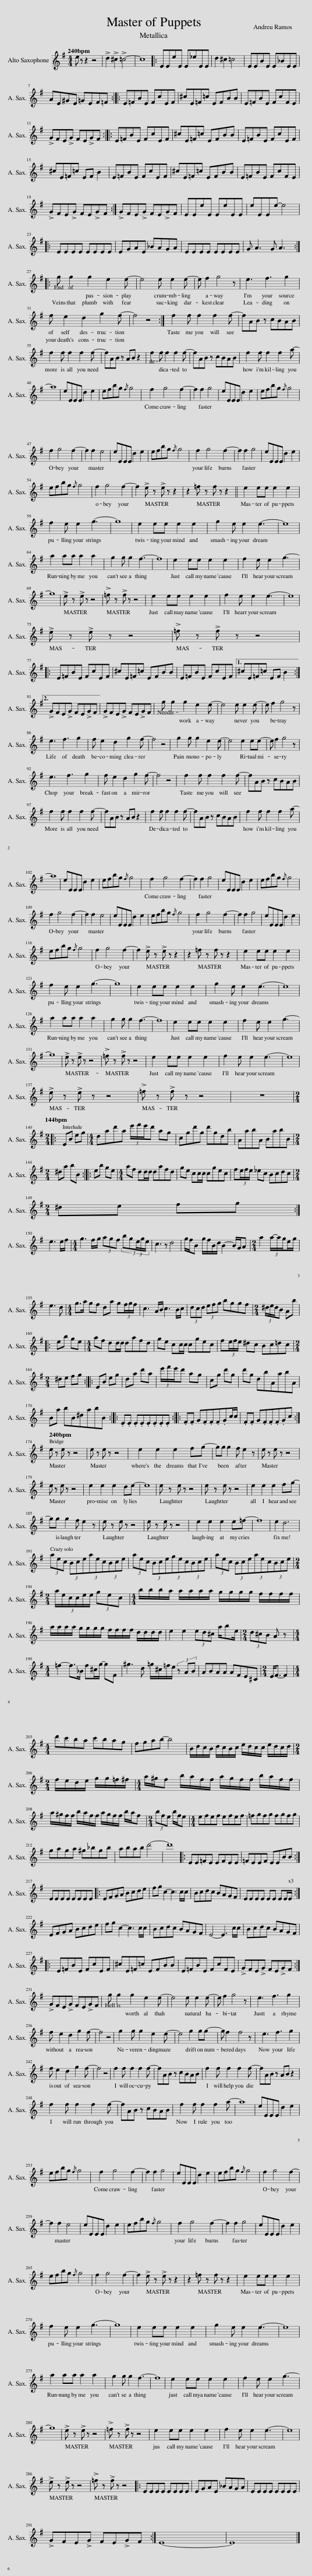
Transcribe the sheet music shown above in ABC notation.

X:1
L:1/8
Q:1/4=240
M:4/4
I:linebreak $
K:none
V:1 treble transpose=-9
V:1
[K:G] e z z2 z4 | !>!d2 !>!^c2 !>!=c4- | c8 |: EEeE E_eEE | d2 ^c2 =c4 | %5
 EEBE E_BEE |$ AE^GE =GEF=F :: E=FBE FcEF | ^cE=F=c EFBB | E=FBE FcFE |$ %10
 !>!GFE!>!G FE!>!GF :: E=FBE FcEF | ^cE=F=c EFBB | E=FBE FcEF |$ ^cE=F=c EF B2 | %15
 E=FBE FcEF | ^cE=F=c EFBB | E=FBE FcFE |$ !>!GFE!>!G FE!>!GF :| !>!GFE!>!G FE!>!GF | %20
 EEeE EeEE | eEEe- e4 |:$ EEEE EEEE | EGAE _BAGA | EEEE EEEE | %25
 G A3 G A3 ::$ g g2 g2 e2 e- | e4 e e2 e- | e f2 g4 z | e3 f3 g2 |$ %30
 f e2 d2 g2 f- | f4 z4 :| f2 f f2 f2 f- | fAB z cBAB |$ f2 f f2 f2 f- | %35
 fAB z AB z2 | f2 f f2 f2 f- | fAB z cBAB | f2 f f2 f2 a- |$ a8 | %40
 eEEE d2 e2 | efbg{/f} g4 | f2 g4 f2- | f2 f2 g4 | eEEE d2 e2 | %45
 efbg{/f} g4 |$ f2 g4 f2- | f2 f2 e4 | eEEE d2 e2 | efbg{/f} g4 | %50
 f2 g4 f2- | f2 f2 g4 | eEEE d2 e2 |$ efbg{/f} g4 | f2 g4 f2- | %55
 f2 !>!e z !>!e z z2 | z2 =f z f z z2 || e2 ee e2 e2 |$ f2 e e2 g3- | g8 | %60
 e2 ee e2 e2 | g2 e e2 e3- | e8 |$ a2 aa a2 a2 | g2 g g2 f3- | %65
 f8 | e2 ee e2 e2 | f2 e e2 g3- |$ g8 | !>!e z !>!e z z4 | %70
 !>!=f z !>!f z z4 | e2 ee e2 e2 | f2 e e2 e3- | e8 |$ !>!e z !>!e z z4 | %75
 !>!=f z !>!f z z4 |:$ E=FBE FcEF | ^cE=F=c EFBB | E=FBE FcEF |1 ^cE=F=c EF B2 :|2$ %80
 !>!GFE!>!G FE!>!GF || !>!GFE!>!G FE!>!GF | g g2 g2 e2 e- | e4 e e2 e- | e f2 g4 z |$ %85
 e3 f3 g2 | f e2 d2 g2 f- | f4 z4 | g2 g g2 e2 e- | e4 e2 ee- | %90
 e f2 g4 z |$ e3 f3 g2 | f e2 d2 g2 f- | f4 z4 | f2 f f2 f2 f- | %95
 fAB z cBAB |$ f2 f f2 f2 f- | fAB z AB z2 | f2 f f2 f2 f- | fAB z cBAB | %100
 f2 f f2 f2 a- |$ a8 | eEEE d2 e2 | efbg{/f} g4 | f2 g4 f2- | %105
 f2 f2 g4 | eEEE d2 e2 | efbg{/f} g4 |$ f2 g4 f2- | f2 f2 e4 | %110
 eEEE d2 e2 | efbg{/f} g4 | f2 g4 f2- | f2 f2 g4 | eEEE d2 e2 |$ %115
 efbg{/f} g4 | f2 g4 f2- | f2 !>!e z !>!e z z2 | z2 =f z f z z2 | e2 ee e2 e2 |$ %120
 f2 e e2 g3- | g8 | e2 ee e2 e2 | g2 e e2 e3- | e8 |$ %125
 a2 aa a2 a2 | g2 g g2 f3- | f8 | e2 ee e2 e2 | f2 e e2 g3- |$ %130
 g8 | !>!e z !>!e z z4 | !>!=f z !>!f z z4 | e2 ee e2 e2 | f2 e e2 e3- | %135
 e8 |$ !>!e z !>!e z z4 | !>!=f z !>!f z z4 | z8 |:$[M:2/4][Q:1/4=144] EB eg | %140
[M:4/4] dad'a (3e'/f'/e'/d' ag | cgd'g d'gdb | AabA BabB |$[M:2/4] ^da bB :: eb ge | %145
[M:4/4] af dd/d/ dafd | ge cc/c/ cgec | f(3e/f/e/ _ec Bcdc |$[M:2/4] ^de fg :|$ e3 e/f/ | %150
[M:4/4] g3 f/g/ (3agf (3:2:5bg(3e/g/e/ | c3 z d4 | g/f/B g/f/B/d/ B2- B/G/A |[M:2/4] a2 (3a/-a/g/e/g/ |$ e3 d | %155
[M:4/4] g>a gf da g(3f/g/f/ | c3 A/B/ c3 B/c/ | (3dcd (3efg bggf |[M:2/4] (3^d/e/d/B Ab |:$ eb ge | %160
[M:4/4] af dd/d/ dafd | ge cc/c/ cgec | f(3e/f/e/ ^dc Bc=dc |$[M:2/4] ^de fg :: EB eg | %165
 da d'a | (3e'/f'/e'/d' ag | cg d'g | d'g dbAabA |$ Ba bB^dabB :: %170
 .E.E .E.E.E.E.E.E :: .F.F G.F.F.F.Gc/c/ | .F.F G.F.F.F.Gc :|$[Q:1/4=240] e z e z z4 | e z e z z4 | %175
 e2 e2 e2 fg- | gg g2 f e2 z | e z e z z4 |$ e z e z z4 | e2 e2 e2 de- | %180
 e8 | e z e z z4 | e z e z z4 | e2 e2 e2 fg- |$ gg g2 f e2 z | %185
 e z e z z4 | e z e z z4 | e2 e2 e2 e=f- | f8 | e2 d6 |$ %190
 (3aec (3Bce(3aec(3Bce | (3aec (3Bce(3gec(3Bce | (3aec (3Bce(3aec(3Bce |$[M:2/4] (3:2:6a/e/c/c/e/e/ (3gec |[M:4/4] b/b/b/a/ a/a/a/a/ g/g/g/g/ f/f/f/f/ |$ %195
 a/a/a/a/ g/g/g/g/ f/f/f/f/ d/d/d/d/ | e2 e2 (3ed^c a/be/ |[M:2/4] (3d^cB A z |$[M:4/4] =f2- f>_B f^c/g/- gF | ^g3 d =g/^c/=f/e/ (3z AB | %200
 ABAA AFE^C |[M:2/4] E<F- F2 |$[M:4/4] d'c'ba c'bag | fgab- b4 | B/d/c/B/ d/c/B/c/ e/d/c/c/ e/d/c/d/ |$ %205
[M:2/4] f/e/d/e/ g/g/=f/^f/ |[M:4/4] a/^g/f b/a/f/f/ a/g/f/f/ b/a/f/f/ |$ a/^g/f/f/ b/a/f/f/ a/g/f/f/ b/a/f |[M:2/4] (3bfe b/f/e |[M:4/4] efef efef | %210
 =fgfg fgfg |$ gaga ^g_bgb | abab d'4- | d'8 |: EE=FE EFEE | %215
 =FEEF EEBB :|$ EEEE EEEE |: EFGA Bcde | fg c2- c3 c/c/ | Bcdc BAGF | %220
 EEEE EE EE/E/ :|$ EFGA Bcde | fg c2- c3 c/c/ | Bcdc BAGF | E4- E3 c/c/ | %225
 Bcdc BAGF |:$ E=FBE FcEF | ^cE=F=c EFBB | E=FBE FcFE | !>!GFE!>!G FE!>!GF :|$ %230
 !>!GFE!>!G FE!>!GF | g g2 g2 e2 e- | e4 e e2 e- | e f2 g4 z | e3 f3 g2 |$ %235
 f e2 d2 g2 f- | f4 z4 | g2 g g2 e2 e- | e4 g2 gg- | g f2 f4 z | %240
 e3 f3 g2 |$ f e2 d2 g2 f- | f4 z4 | f2 f f2 f2 f- | fAB z cBAB | %245
 f2 f f2 f2 f- | fAB z AB z2 |$ f2 f f2 f2 f- | fAB z cBAB | f2 f f2 f2 a- | %250
 a8 | eEEE d2 e2 |$ efbg{/f} g4 | f2 g4 f2- | f2 f2 g4 | %255
 eEEE d2 e2 | efbg{/f} g4 | f2 g4 f2- |$ f2 f2 e4 | eEEE d2 e2 | %260
 efbg{/f} g4 | f2 g4 f2- | f2 f2 g4 | eEEE d2 e2 |$ efbg{/f} g4 | %265
 f2 g4 f2- | f2 !>!e z !>!e z z2 | z2 =f z f z z2 | e2 ee e2 e2 |$ f2 e e2 g3- | %270
 g8 | e2 ee e2 e2 | g2 e e2 e3- | e8 |$ a2 aa a2 a2 | %275
 g2 g g2 f3- | f8 | e2 ee e2 e2 | f2 e e2 g3- |$ g8 | %280
 !>!e z !>!e z z4 | !>!=f z !>!f z z4 | e2 ee e2 e2 | f2 e e2 e3- | e8 |$ %285
 !>!e z !>!e z z4 | !>!=f z !>!f z z4 |: EEEE EEEE | EGAE _BAGA | EEEE EEEE |$ %290
 !>!GFE!>!G FE!>!GF :| E8- | E8 |] %293
